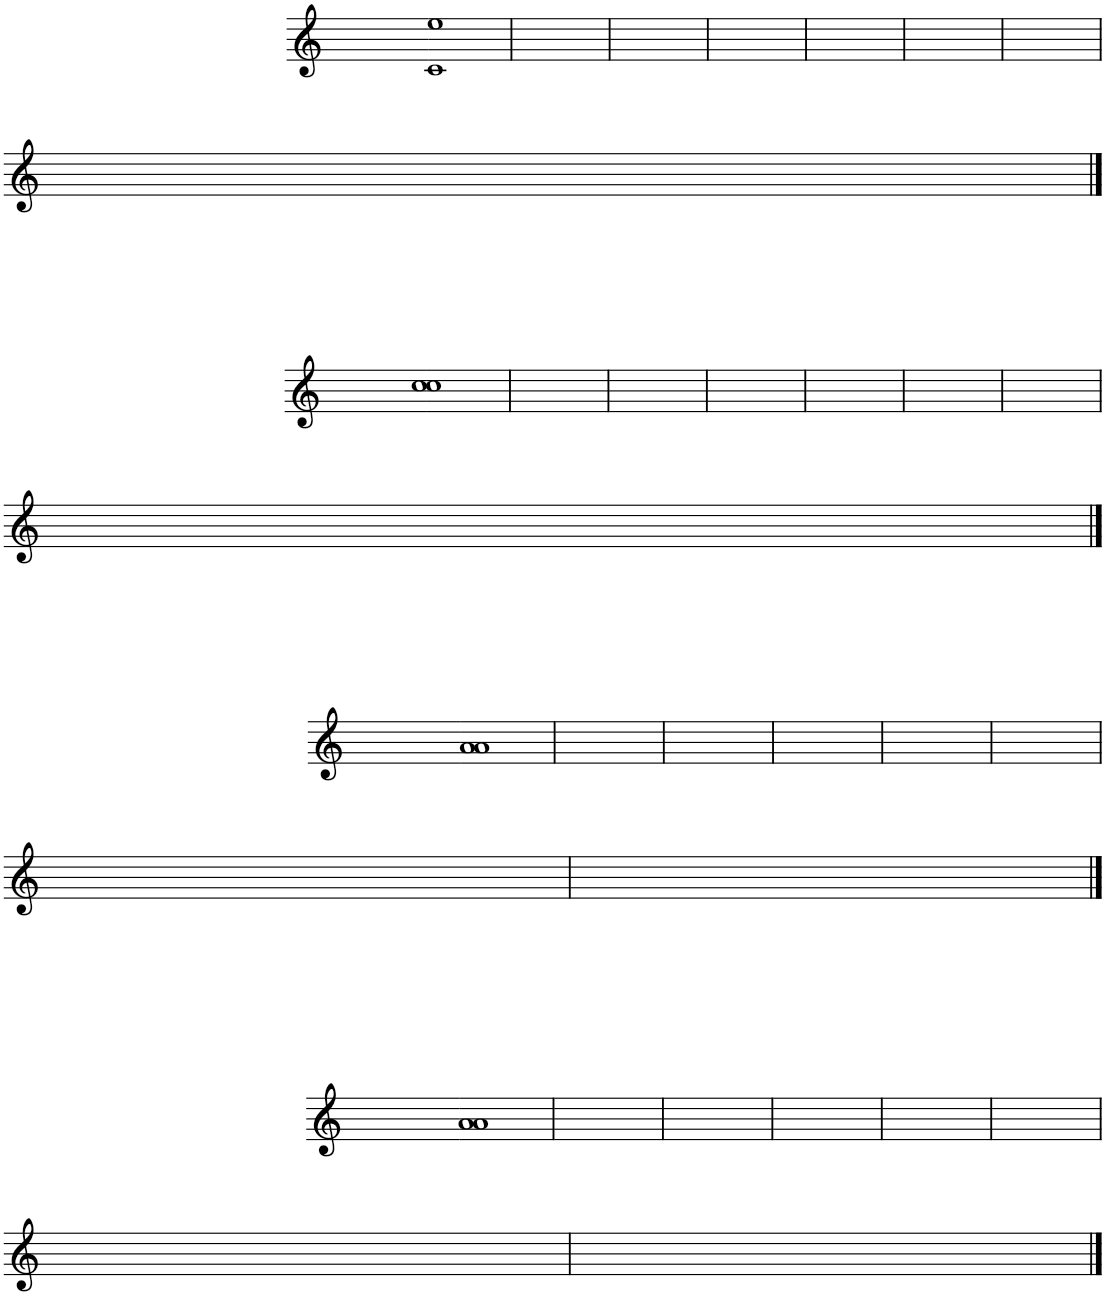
**kern
*part1
*staff1
*I"Violines (sección)
!!LO:PB:g=z
*clefG2
*k[]
*M4/4
=28
1ryy
=29-
1c 1ee
=30
1d 1dd
=31
1e 1cc
=32
1f 1a
=33
1B 1dd
=34
1c 1g
=35
1d 1cc
!!LO:LB:g=z
=36
1e 1cc
!!LO:LB:g=z
==37
1ryy
=38-
1cc 1cc
=39
1cc 1dd
=40
1b 1dd
=41
1b-X 1ee
=42
1a 1ff
=43
1b 1dd
=44
1g 1gg
!!LO:LB:g=z
=45
1cc 1ee
!!LO:LB:g=z
==46
1ryy
=47-
1a 1a
=48
1a 1b
=49
1g#X 1b
=50
1a 1cc
=51
1f#X 1dd
=52
1g#X 1b
!!LO:LB:g=z
=53
1e 1ee
=54
1a 1cc
!!LO:LB:g=z
==55
1ryy
=56-
1a 1a
=57
1f 1cc
=58
1e 1g
=59
1c 1cc
=60
1d 1f
=61
1B 1g
!!LO:LB:g=z
=62
1d 1b
=63
1c 1cc
==
*-
